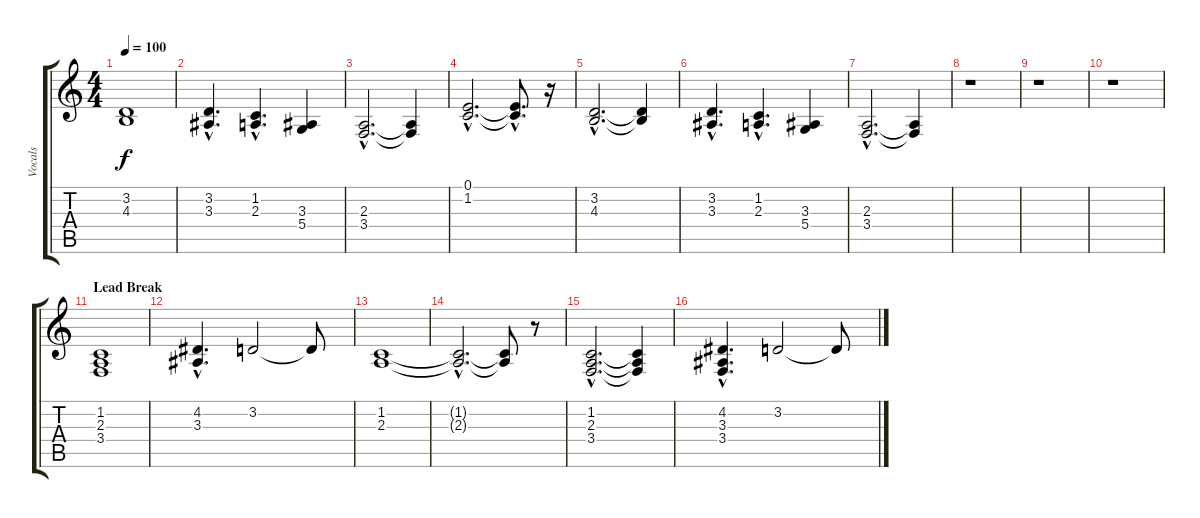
\track ("Vocals" "Vocals") {instrument choiraahs}
\staff {score tabs}
\tuning (E4 B3 G3 D3 A2 E2) {hide}
\ts (4 4)
\tempo 100
\clef g2
\ks c
(3.2 4.3).1{dy f} |
(3.2{hac} 3.3{hac}).4{d} (1.2{hac} 2.3{hac}).4{d} (3.3 5.4).4 |
(2.3{hac} 3.4{hac}).2{d} (2.3{t} 3.4{t}).4 |
(0.1{hac} 1.2{hac}).2{d} (0.1{hac t} 1.2{hac t}).8{d} r.16 |
(3.2{hac} 4.3{hac}).2{d} (3.2{t} 4.3{t}).4 |
(3.2{hac} 3.3{hac}).4{d} (1.2{hac} 2.3{hac}).4{d} (3.3 5.4).4 |
(2.3{hac} 3.4{hac}).2{d} (2.3{t} 3.4{t}).4 |
r.1 |
r.1 |
r.1 |
\section ("" "Lead Break")
(1.2 2.3 3.4).1 |
(4.2{hac} 3.3{hac}).4{d} 3.2.2 3.2{t}.8 |
(1.2 2.3).1 |
(1.2{hac t} 2.3{hac t}).2{d} (1.2{t} 2.3{t}).8 r.8 |
(1.2{hac} 2.3{hac} 3.4{hac}).2{d} (1.2{t} 2.3{t} 3.4{t}).4 |
(4.2{hac} 3.3{hac} 3.4{hac}).4{d} 3.2.2 3.2{t}.8
